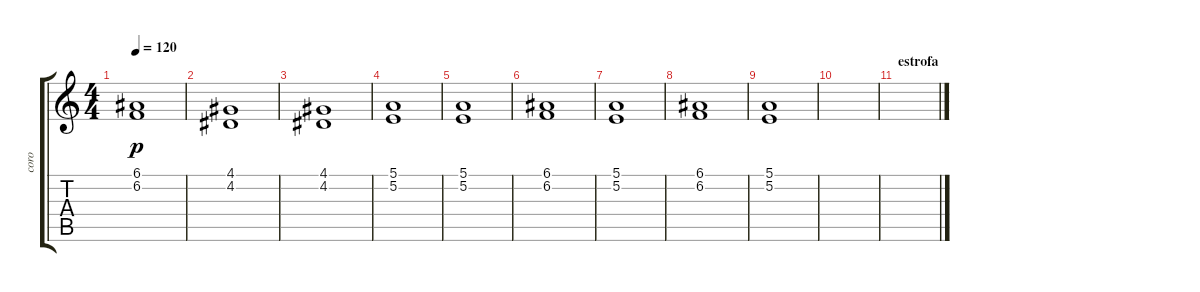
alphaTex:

\track ("coro" "coro") {instrument choiraahs}
\staff {score tabs}
\tuning (E4 B3 G3 D3 A2 E2) {hide}
\ts (4 4)
\tempo 120
\clef g2
\ks c
(6.1 6.2).1{dy p} |
(4.1 4.2).1 |
(4.1 4.2).1 |
(5.1 5.2).1 |
(5.1 5.2).1 |
(6.1 6.2).1 |
(5.1 5.2).1 |
(6.1 6.2).1 |
(5.1 5.2).1 |
|
\section ("" "estrofa")
